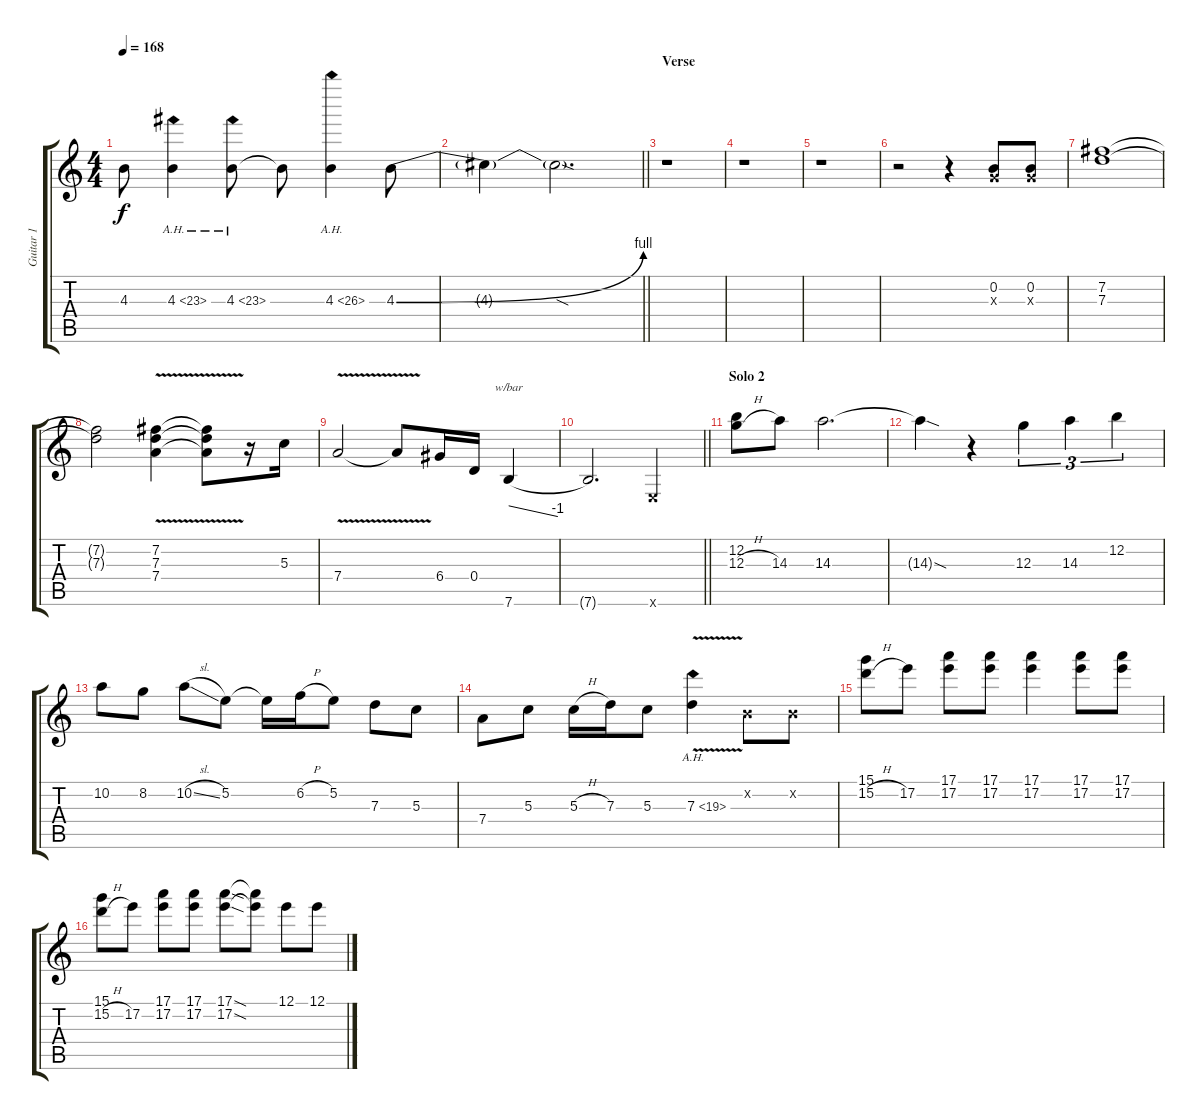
\track ("Guitar 1" "Guitar 1") {instrument distortionguitar}
\staff {score tabs}
\tuning (E4 B3 G3 D3 A2 E2) {hide}
\ts (4 4)
\tempo 168
\clef g2
\ks c
4.3{t}.8{dy f} 4.3{ah 19}.4 4.3{ah 19}.8 4.3{t}.8 4.3{ah 22}.4 4.3{be (bend 0 0 60 4)}.8 |
\barLineRight lightlight
4.3{t}.4 4.3{sod t}.2{d} |
\section ("" "Verse")
r.1 |
r.1 |
r.1 |
r.2 r.4 (0.2 0.3{x}).8 (0.2 0.3{x}).8 |
(7.2 7.3).1 |
(7.2{t} 7.3{t}).2 (7.2{v} 7.3{v} 7.4{v}).4 (7.2{t} 7.3{t} 7.4{t}).8 r.16 5.3.16 |
7.4{v}.2 7.4{t}.8 6.4.16 0.4.16 7.6.4{tbe (dive default 0 0 60 -4)} |
\barLineRight lightlight
7.6{t}.2{d} 0.6{x}.4 |
\section ("" "Solo 2")
(12.2 12.3{h}).8 14.3.8 14.3.2{d} |
14.3{sod t}.4 r.4 12.3.4{tu (3 2)} 14.3.4{tu (3 2)} 12.2.4{tu (3 2)} |
10.2.8 8.2.8 10.2{sl}.8 5.2.8 5.2{t}.16 6.2{h}.16 5.2.8 7.3.8 5.3.8 |
7.4.8 5.3.8 5.3{h}.16 7.3.16 5.3.8 7.3{ah 12 v}.4 0.2{x}.8 0.2{x}.8 |
(15.1 15.2{h}).8 17.2.8 (17.1 17.2).8 (17.1 17.2).8 (17.1 17.2).4 (17.1 17.2).8 (17.1 17.2).8 |
(15.1 15.2{h}).8 17.2.8 (17.1 17.2).8 (17.1 17.2).8 (17.1{sod} 17.2{sod}).8 (17.1{t} 17.2{t}).8 12.1.8 12.1.8
